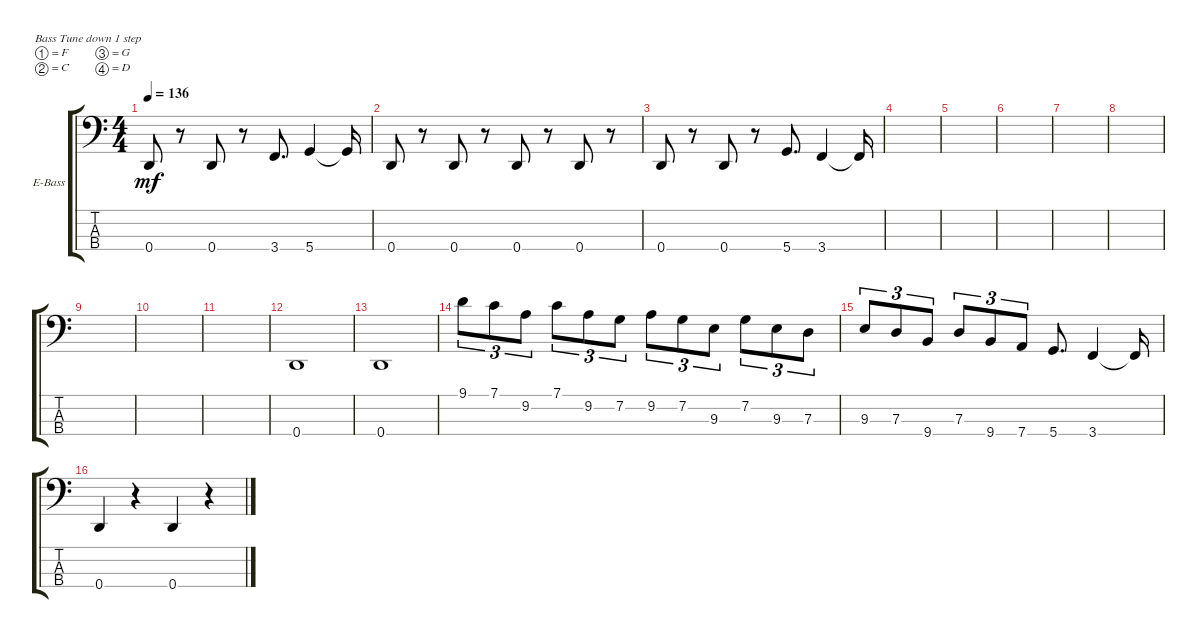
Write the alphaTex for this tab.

\defaultSystemsLayout 4
\bracketExtendMode groupsimilarinstruments
\firstSystemTrackNameOrientation horizontal
\otherSystemsTrackNameOrientation horizontal
\track ("Electric Bass" "E-Bass") {instrument electricbassfinger}
\staff {score tabs}
\tuning (F2 C2 G1 D1)
\ts (4 4)
\tempo 136
\clef f4
\scale
0.333333
\ks c
0.4.8{dy mf} r.8 0.4.8 r.8 3.4.8{d} 5.4.4 5.4{t}.16 |
\scale
0.333333 0.4.8 r.8 0.4.8 r.8 0.4.8 r.8 0.4.8 r.8 |
0.4.8 r.8 0.4.8 r.8 5.4.8{d} 3.4.4 3.4{t}.16 |
|
|
|
|
|
|
|
|
0.4.1 |
0.4.1 |
9.1.8{tu (3 2)} 7.1.8{tu (3 2)} 9.2.8{tu (3 2)} 7.1.8{tu (3 2)} 9.2.8{tu (3 2)} 7.2.8{tu (3 2)} 9.2.8{tu (3 2)} 7.2.8{tu (3 2)} 9.3.8{tu (3 2)} 7.2.8{tu (3 2)} 9.3.8{tu (3 2)} 7.3.8{tu (3 2)} |
9.3.8{tu (3 2)} 7.3.8{tu (3 2)} 9.4.8{tu (3 2)} 7.3.8{tu (3 2)} 9.4.8{tu (3 2)} 7.4.8{tu (3 2)} 5.4.8{d} 3.4.4 3.4{t}.16 |
0.4.4 r.4 0.4.4 r.4
